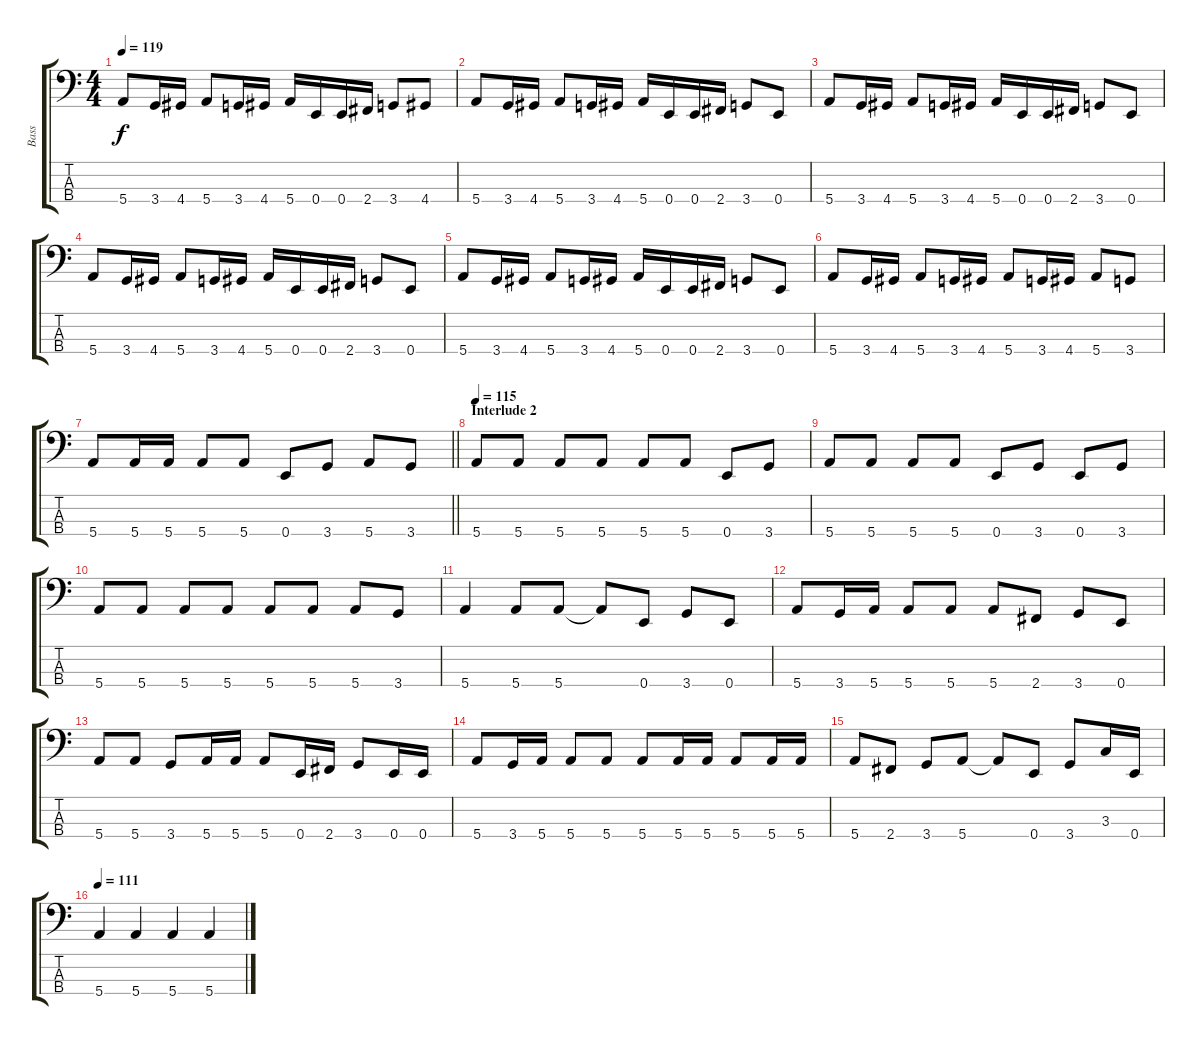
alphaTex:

\track ("Bass" "Bass") {instrument electricbasspick}
\staff {score tabs}
\tuning (G2 D2 A1 E1) {hide}
\ts (4 4)
\tempo 119
\clef f4
\ks c
5.4.8{dy f} 3.4.16 4.4.16 5.4.8 3.4.16 4.4.16 5.4.16 0.4.16 0.4.16 2.4.16 3.4.8 4.4.8 |
5.4.8 3.4.16 4.4.16 5.4.8 3.4.16 4.4.16 5.4.16 0.4.16 0.4.16 2.4.16 3.4.8 0.4.8 |
5.4.8 3.4.16 4.4.16 5.4.8 3.4.16 4.4.16 5.4.16 0.4.16 0.4.16 2.4.16 3.4.8 0.4.8 |
5.4.8 3.4.16 4.4.16 5.4.8 3.4.16 4.4.16 5.4.16 0.4.16 0.4.16 2.4.16 3.4.8 0.4.8 |
5.4.8 3.4.16 4.4.16 5.4.8 3.4.16 4.4.16 5.4.16 0.4.16 0.4.16 2.4.16 3.4.8 0.4.8 |
5.4.8 3.4.16 4.4.16 5.4.8 3.4.16 4.4.16 5.4.8 3.4.16 4.4.16 5.4.8 3.4.8 |
\barLineRight lightlight
5.4.8 5.4.16 5.4.16 5.4.8 5.4.8 0.4.8 3.4.8 5.4.8 3.4.8 |
\section ("" "Interlude 2")
\tempo 115
5.4.8 5.4.8 5.4.8 5.4.8 5.4.8 5.4.8 0.4.8 3.4.8 |
5.4.8 5.4.8 5.4.8 5.4.8 0.4.8 3.4.8 0.4.8 3.4.8 |
5.4.8 5.4.8 5.4.8 5.4.8 5.4.8 5.4.8 5.4.8 3.4.8 |
5.4.4 5.4.8 5.4.8 5.4{t}.8 0.4.8 3.4.8 0.4.8 |
5.4.8 3.4.16 5.4.16 5.4.8 5.4.8 5.4.8 2.4.8 3.4.8 0.4.8 |
5.4.8 5.4.8 3.4.8 5.4.16 5.4.16 5.4.8 0.4.16 2.4.16 3.4.8 0.4.16 0.4.16 |
5.4.8 3.4.16 5.4.16 5.4.8 5.4.8 5.4.8 5.4.16 5.4.16 5.4.8 5.4.16 5.4.16 |
5.4.8 2.4.8 3.4.8 5.4.8 5.4{t}.8 0.4.8 3.4.8 3.3.16 0.4.16 |
\tempo 111
5.4.4 5.4.4 5.4.4 5.4.4
